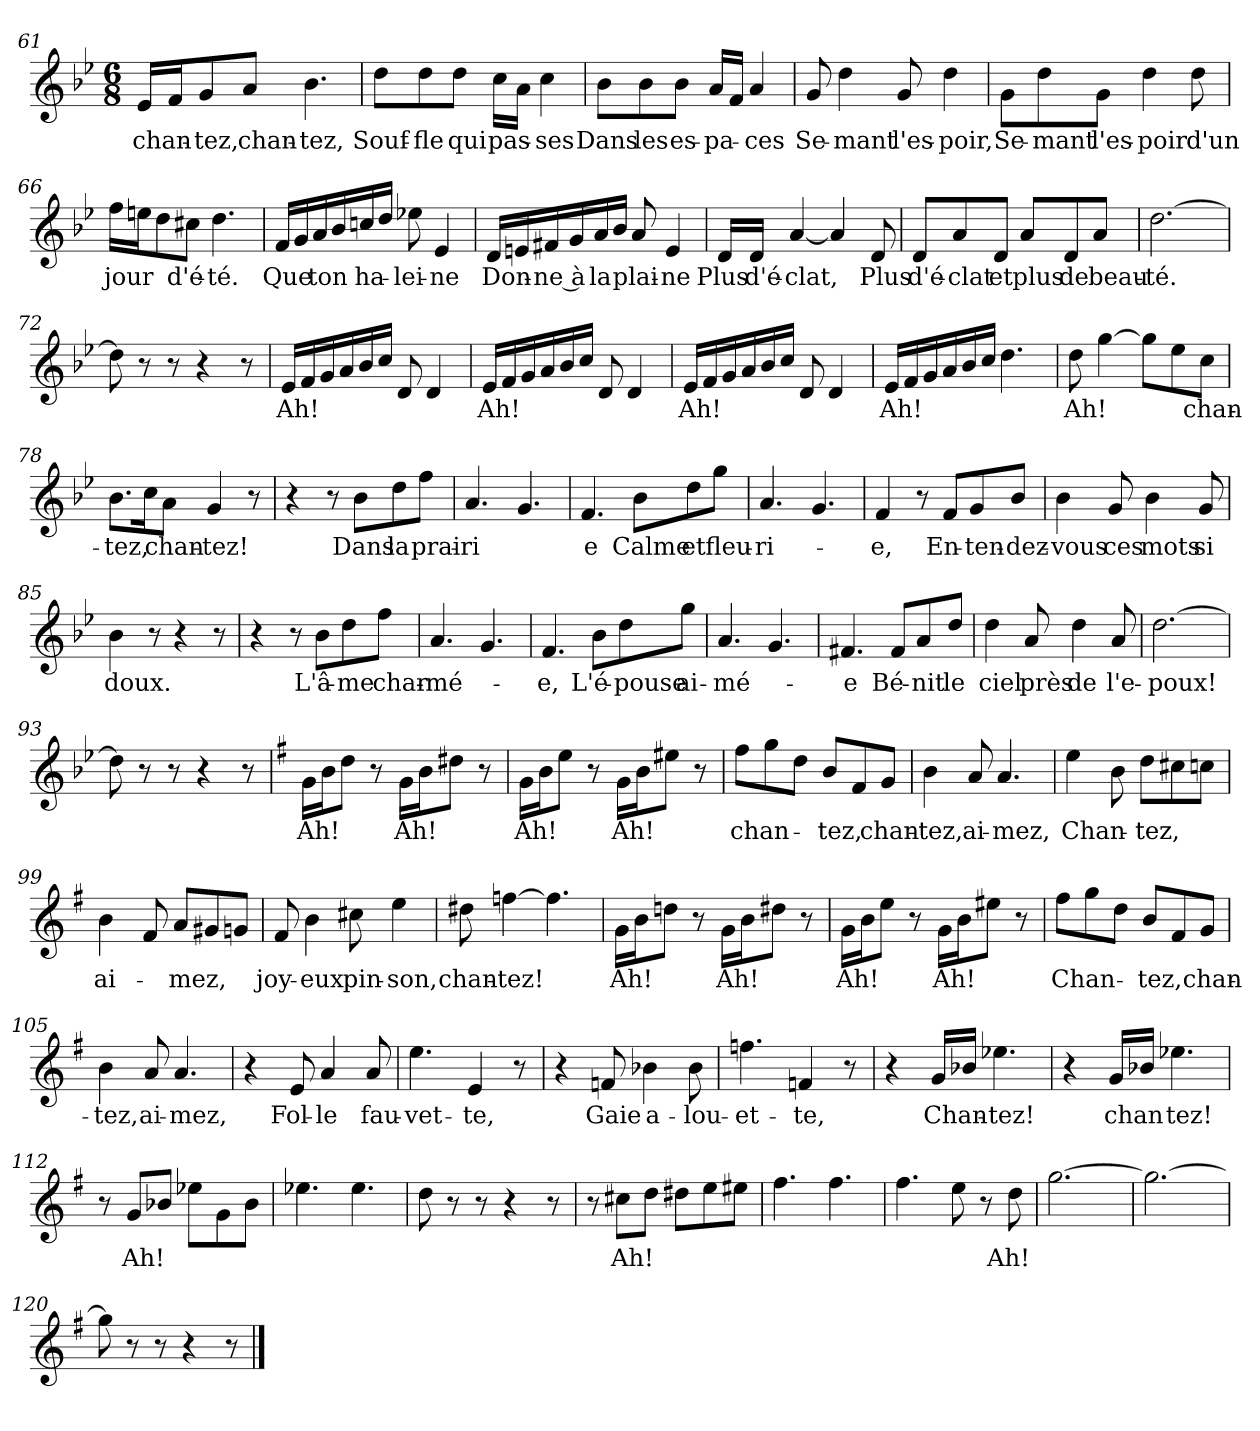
**kern	**text
*part1	*part1
*staff1	*staff1
*clefG2	*
*k[b-e-]	*
*M6/8	*
=61	=61
!	!LO:LY:b
16e-/LL	chan-
16f/J	.
!	!LO:LY:b
8g/	tez,
!	!LO:LY:b
8a/J	chan-
!	!LO:LY:b
4.b-\	-tez,
=62	=62
!	!LO:LY:b
8dd\L	Souf-
!	!LO:LY:b
8dd\	-fle
!	!LO:LY:b
8dd\J	qui
!	!LO:LY:b
16cc\LL	pas-
16a\JJ	.
!	!LO:LY:b
4cc\	-ses
=63	=63
!	!LO:LY:b
8b-\L	Dans
!	!LO:LY:b
8b-\	les
!	!LO:LY:b
8b-\J	es-
!	!LO:LY:b
16a/LL	-pa-
16f/JJ	.
!	!LO:LY:b
4a/	-ces
!!LO:LB:g=z
=64	=64
!	!LO:LY:b
8g/	Se-
!	!LO:LY:b
4dd\	-mant
!	!LO:LY:b
8g/	l'es-
!	!LO:LY:b
4dd\	-poir,
=65	=65
!	!LO:LY:b
8g\L	Se-
!	!LO:LY:b
8dd\	-mant
!	!LO:LY:b
8g\J	l'es-
!	!LO:LY:b
4dd\	-poir
!	!LO:LY:b
8dd\	d'un
=66	=66
!	!LO:LY:b
16ff\LL	jour
16een\J	.
8dd\	.
!	!LO:LY:b
8cc#X\J	d'é-
!	!LO:LY:b
4.dd\	-té.
=67	=67
!	!LO:LY:b
16f/LL	Que
16g/	.
!	!LO:LY:b
16a/	ton
16b-/	.
!	!LO:LY:b
16ccn/	ha-
16dd/JJ	.
!	!LO:LY:b
8ee-X\	lei-
!	!LO:LY:b
4e-/	-ne
=68	=68
!	!LO:LY:b
16d/LL	Don-
16en/	.
!	!LO:LY:b
16f#X/	-ne à
16g/	.
!	!LO:LY:b
16a/	la
16b-/JJ	.
!	!LO:LY:b
8a/	plai-
!	!LO:LY:b
4e/	-ne
!!LO:PB:g=z
=69	=69
!	!LO:LY:b
16d/LL	Plus
!	!LO:LY:b
16d/JJ	d'é-
!	!LO:LY:b
[4a/	-clat,
4a/]	.
!	!LO:LY:b
8d/	Plus
=70	=70
!	!LO:LY:b
8d/L	d'é-
!	!LO:LY:b
8a/	-clat
!	!LO:LY:b
8d/J	et
!	!LO:LY:b
8a/L	plus
!	!LO:LY:b
8d/	de
!	!LO:LY:b
8a/J	beau-
=71	=71
!	!LO:LY:b
[2.dd\	-té.
=72	=72
8dd\]	.
8r	.
8r	.
4r	.
8r	.
=73	=73
!	!LO:LY:b
16e-/LL	Ah!
16f/	.
16g/	.
16a/	.
16b-/	.
16cc/JJ	.
8d/	.
4d/	.
=74	=74
!	!LO:LY:b
16e-/LL	Ah!
16f/	.
16g/	.
16a/	.
16b-/	.
16cc/JJ	.
8d/	.
4d/	.
=75	=75
!	!LO:LY:b
16e-/LL	Ah!
16f/	.
16g/	.
16a/	.
16b-/	.
16cc/JJ	.
8d/	.
4d/	.
!!LO:LB:g=z
=76	=76
!	!LO:LY:b
16e-/LL	Ah!
16f/	.
16g/	.
16a/	.
16b-/	.
16cc/JJ	.
4.dd\	.
=77	=77
!	!LO:LY:b
8dd\	Ah!
[4gg\	.
8gg\L]	.
8ee-\	.
!	!LO:LY:b
8cc\J	chan-
=78	=78
!	!LO:LY:b
8.b-\L	-tez,
16cc\K	.
!	!LO:LY:b
8a\J	chan-
!	!LO:LY:b
4g/	-tez!
8r	.
=79	=79
4r	.
8r	.
!	!LO:LY:b
8b-\L	Dans
!	!LO:LY:b
8dd\	la
!	!LO:LY:b
8ff\J	prai-
=80	=80
!	!LO:LY:b
4.a/	-ri
4.g/	.
=81	=81
!	!LO:LY:b
4.f/	-e
!	!LO:LY:b
8b-\L	Calme
!	!LO:LY:b
8dd\	et
!	!LO:LY:b
8gg\J	fleu-
=82	=82
!	!LO:LY:b
4.a/	-ri-
4.g/	.
=83	=83
!	!LO:LY:b
4f/	-e,
8r	.
!	!LO:LY:b
8f/L	En-
!	!LO:LY:b
8g/	-ten-
!	!LO:LY:b
8b-/J	-dez-
!!LO:LB:g=z
=84	=84
!	!LO:LY:b
4b-\	-vous
!	!LO:LY:b
8g/	ces
!	!LO:LY:b
4b-\	mots
!	!LO:LY:b
8g/	si
=85	=85
!	!LO:LY:b
4b-\	doux.
8r	.
4r	.
8r	.
=86	=86
4r	.
8r	.
!	!LO:LY:b
8b-\L	L'â-
!	!LO:LY:b
8dd\	-me
!	!LO:LY:b
8ff\J	char-
=87	=87
!	!LO:LY:b
4.a/	-mé-
4.g/	.
=88	=88
!	!LO:LY:b
4.f/	-e,
!	!LO:LY:b
8b-\L	L'é-
!	!LO:LY:b
8dd\	-pouse
!	!LO:LY:b
8gg\J	ai-
=89	=89
!	!LO:LY:b
4.a/	-mé-
4.g/	.
=90	=90
!	!LO:LY:b
4.f#X/	-e
!	!LO:LY:b
8f#/L	Bé-
!	!LO:LY:b
8a/	-nit
!	!LO:LY:b
8dd/J	le
=91	=91
!	!LO:LY:b
4dd\	ciel
!	!LO:LY:b
8a/	près
!	!LO:LY:b
4dd\	de
!	!LO:LY:b
8a/	l'e-
=92	=92
!	!LO:LY:b
[2.dd\	-poux!
!!LO:LB:g=z
=93	=93
8dd\]	.
8r	.
8r	.
4r	.
8r	.
=94	=94
*k[f#]	*
!	!LO:LY:b
16g\LL	Ah!
16b\J	.
8dd\J	.
8r	.
!	!LO:LY:b
16g\LL	Ah!
16b\J	.
8dd#X\J	.
8r	.
=95	=95
!	!LO:LY:b
16g\LL	Ah!
16b\J	.
8ee\J	.
8r	.
!	!LO:LY:b
16g\LL	Ah!
16b\J	.
8ee#X\J	.
8r	.
=96	=96
!	!LO:LY:b
8ff#\L	chan-
8gg\	.
8dd\J	.
!	!LO:LY:b
8b/L	-tez,
8f#/	.
!	!LO:LY:b
8g/J	chan-
=97	=97
!	!LO:LY:b
4b\	-tez,
!	!LO:LY:b
8a/	ai-
!	!LO:LY:b
4.a/	-mez,
=98	=98
!	!LO:LY:b
4ee\	Chan-
8b\	.
!	!LO:LY:b
8dd\L	-tez,
8cc#X\	.
8ccn\J	.
=99	=99
!	!LO:LY:b
4b\	ai-
8f#/	.
!	!LO:LY:b
8a/L	-mez,
8g#X/	.
8gn/J	.
!!LO:LB:g=z
=100	=100
!	!LO:LY:b
8f#/	joy-
!	!LO:LY:b
4b\	-eux
!	!LO:LY:b
8cc#X\	pin-
!	!LO:LY:b
4ee\	-son,
=101	=101
!	!LO:LY:b
8dd#X\	chan-
!	!LO:LY:b
[4ffn\	-tez!
4.ff\]	.
=102	=102
!	!LO:LY:b
16g\LL	Ah!
16b\J	.
8ddn\J	.
8r	.
!	!LO:LY:b
16g\LL	Ah!
16b\J	.
8dd#X\J	.
8r	.
=103	=103
!	!LO:LY:b
16g\LL	Ah!
16b\J	.
8ee\J	.
8r	.
!	!LO:LY:b
16g\LL	Ah!
16b\J	.
8ee#X\J	.
8r	.
=104	=104
!	!LO:LY:b
8ff#\L	Chan-
8gg\	.
8dd\J	.
!	!LO:LY:b
8b/L	-tez,
8f#/	.
!	!LO:LY:b
8g/J	chan-
=105	=105
!	!LO:LY:b
4b\	-tez,
!	!LO:LY:b
8a/	ai-
!	!LO:LY:b
4.a/	-mez,
=106	=106
4r	.
!	!LO:LY:b
8e/	Fol-
!	!LO:LY:b
4a/	-le
!	!LO:LY:b
8a/	fau-
!!LO:LB:g=z
=107	=107
!	!LO:LY:b
4.ee\	-vet-
!	!LO:LY:b
4e/	-te,
8r	.
=108	=108
4r	.
!	!LO:LY:b
8fn/	Gaie
!	!LO:LY:b
4b-X\	a-
!	!LO:LY:b
8b-\	-lou-
=109	=109
!	!LO:LY:b
4.ffn\	-et-
!	!LO:LY:b
4fn/	-te,
8r	.
=110	=110
4r	.
!	!LO:LY:b
16g/LL	Chan-
16b-X/JJ	.
!	!LO:LY:b
4.ee-X\	-tez!
=111	=111
4r	.
!	!LO:LY:b
16g/LL	chan
16b-X/JJ	.
!	!LO:LY:b
4.ee-X\	-tez!
=112	=112
8r	.
!	!LO:LY:b
8g/L	Ah!
8b-X/J	.
8ee-X\L	.
8g\	.
8b-\J	.
=113	=113
4.ee-X\	.
4.ee-\	.
=114	=114
8dd\	.
8r	.
8r	.
4r	.
8r	.
=115	=115
8r	.
!	!LO:LY:b
8cc#X\L	Ah!
8dd\J	.
8dd#X\L	.
8ee\	.
8ee#X\J	.
!!LO:LB:g=z
=116	=116
4.ff#\	.
4.ff#\	.
=117	=117
4.ff#\	.
8ee\	.
8r	.
!	!LO:LY:b
8dd\	Ah!
=118	=118
[2.gg\	.
=119	=119
2.gg\_	.
=120	=120
8gg\]	.
8r	.
8r	.
4r	.
8r	.
==	==
*-	*-
